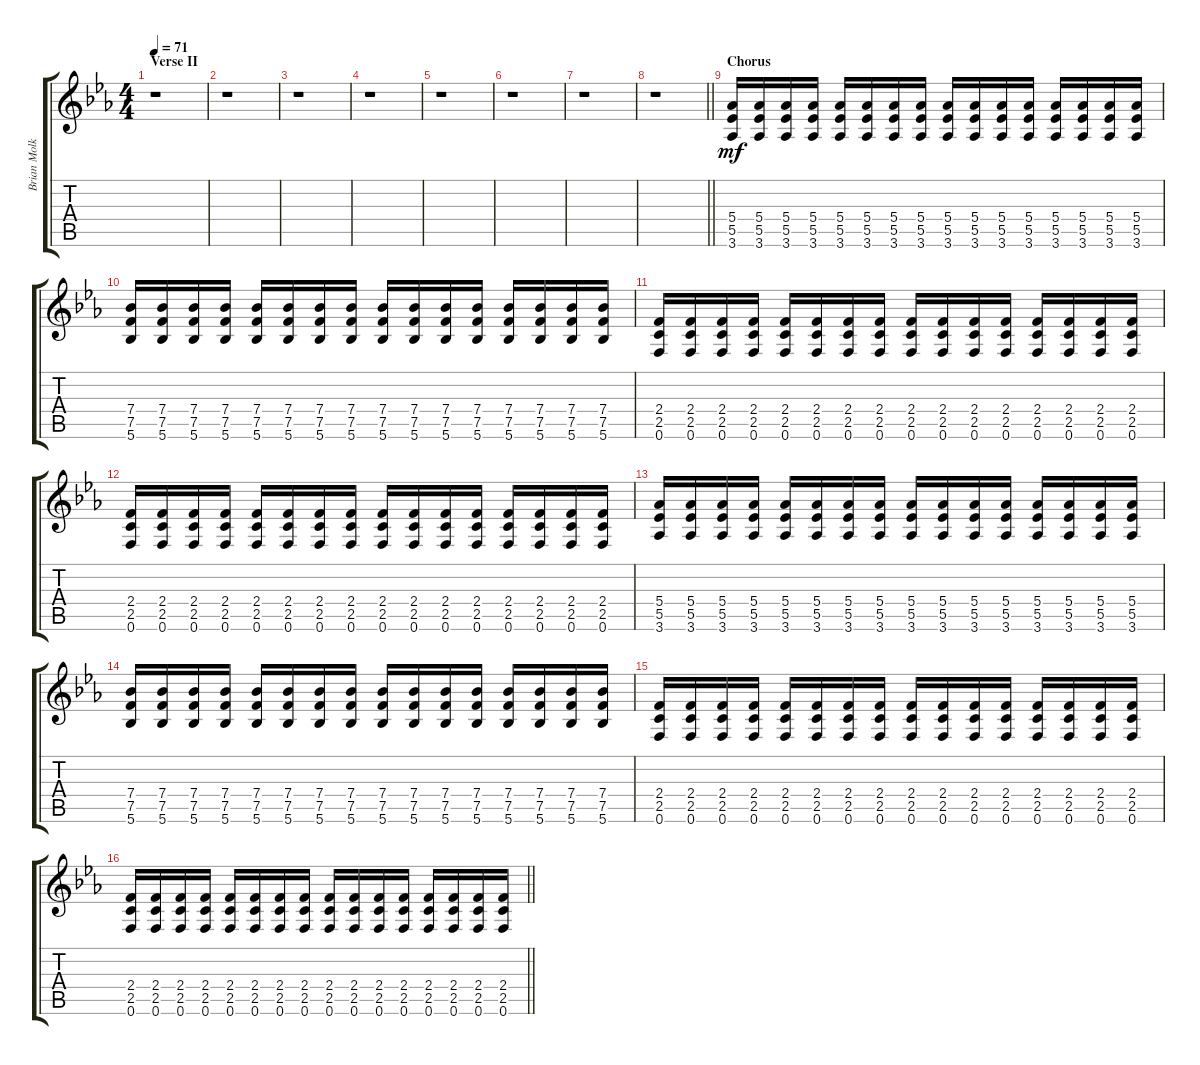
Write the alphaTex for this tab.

\track ("Brian Molko [Rhythm Guitar]" "Brian Molk") {instrument distortionguitar}
\staff {score tabs}
\tuning (C4 C4 Ab3 Eb3 Bb2 F2) {hide}
\ts (4 4)
\section ("" "Verse II")
\tempo 71
\clef g2
\ks cminor
r.1{dy mf} |
r.1 |
r.1 |
r.1 |
r.1 |
r.1 |
r.1 |
\barLineRight lightlight
r.1 |
\section ("" "Chorus")
(5.4 5.5 3.6).16 (5.4 5.5 3.6).16 (5.4 5.5 3.6).16 (5.4 5.5 3.6).16 (5.4 5.5 3.6).16 (5.4 5.5 3.6).16 (5.4 5.5 3.6).16 (5.4 5.5 3.6).16 (5.4 5.5 3.6).16 (5.4 5.5 3.6).16 (5.4 5.5 3.6).16 (5.4 5.5 3.6).16 (5.4 5.5 3.6).16 (5.4 5.5 3.6).16 (5.4 5.5 3.6).16 (5.4 5.5 3.6).16 |
(7.4 7.5 5.6).16 (7.4 7.5 5.6).16 (7.4 7.5 5.6).16 (7.4 7.5 5.6).16 (7.4 7.5 5.6).16 (7.4 7.5 5.6).16 (7.4 7.5 5.6).16 (7.4 7.5 5.6).16 (7.4 7.5 5.6).16 (7.4 7.5 5.6).16 (7.4 7.5 5.6).16 (7.4 7.5 5.6).16 (7.4 7.5 5.6).16 (7.4 7.5 5.6).16 (7.4 7.5 5.6).16 (7.4 7.5 5.6).16 |
(2.4 2.5 0.6).16 (2.4 2.5 0.6).16 (2.4 2.5 0.6).16 (2.4 2.5 0.6).16 (2.4 2.5 0.6).16 (2.4 2.5 0.6).16 (2.4 2.5 0.6).16 (2.4 2.5 0.6).16 (2.4 2.5 0.6).16 (2.4 2.5 0.6).16 (2.4 2.5 0.6).16 (2.4 2.5 0.6).16 (2.4 2.5 0.6).16 (2.4 2.5 0.6).16 (2.4 2.5 0.6).16 (2.4 2.5 0.6).16 |
(2.4 2.5 0.6).16 (2.4 2.5 0.6).16 (2.4 2.5 0.6).16 (2.4 2.5 0.6).16 (2.4 2.5 0.6).16 (2.4 2.5 0.6).16 (2.4 2.5 0.6).16 (2.4 2.5 0.6).16 (2.4 2.5 0.6).16 (2.4 2.5 0.6).16 (2.4 2.5 0.6).16 (2.4 2.5 0.6).16 (2.4 2.5 0.6).16 (2.4 2.5 0.6).16 (2.4 2.5 0.6).16 (2.4 2.5 0.6).16 |
(5.4 5.5 3.6).16 (5.4 5.5 3.6).16 (5.4 5.5 3.6).16 (5.4 5.5 3.6).16 (5.4 5.5 3.6).16 (5.4 5.5 3.6).16 (5.4 5.5 3.6).16 (5.4 5.5 3.6).16 (5.4 5.5 3.6).16 (5.4 5.5 3.6).16 (5.4 5.5 3.6).16 (5.4 5.5 3.6).16 (5.4 5.5 3.6).16 (5.4 5.5 3.6).16 (5.4 5.5 3.6).16 (5.4 5.5 3.6).16 |
(7.4 7.5 5.6).16 (7.4 7.5 5.6).16 (7.4 7.5 5.6).16 (7.4 7.5 5.6).16 (7.4 7.5 5.6).16 (7.4 7.5 5.6).16 (7.4 7.5 5.6).16 (7.4 7.5 5.6).16 (7.4 7.5 5.6).16 (7.4 7.5 5.6).16 (7.4 7.5 5.6).16 (7.4 7.5 5.6).16 (7.4 7.5 5.6).16 (7.4 7.5 5.6).16 (7.4 7.5 5.6).16 (7.4 7.5 5.6).16 |
(2.4 2.5 0.6).16 (2.4 2.5 0.6).16 (2.4 2.5 0.6).16 (2.4 2.5 0.6).16 (2.4 2.5 0.6).16 (2.4 2.5 0.6).16 (2.4 2.5 0.6).16 (2.4 2.5 0.6).16 (2.4 2.5 0.6).16 (2.4 2.5 0.6).16 (2.4 2.5 0.6).16 (2.4 2.5 0.6).16 (2.4 2.5 0.6).16 (2.4 2.5 0.6).16 (2.4 2.5 0.6).16 (2.4 2.5 0.6).16 |
\barLineRight lightlight
(2.4 2.5 0.6).16 (2.4 2.5 0.6).16 (2.4 2.5 0.6).16 (2.4 2.5 0.6).16 (2.4 2.5 0.6).16 (2.4 2.5 0.6).16 (2.4 2.5 0.6).16 (2.4 2.5 0.6).16 (2.4 2.5 0.6).16 (2.4 2.5 0.6).16 (2.4 2.5 0.6).16 (2.4 2.5 0.6).16 (2.4 2.5 0.6).16 (2.4 2.5 0.6).16 (2.4 2.5 0.6).16 (2.4 2.5 0.6).16
